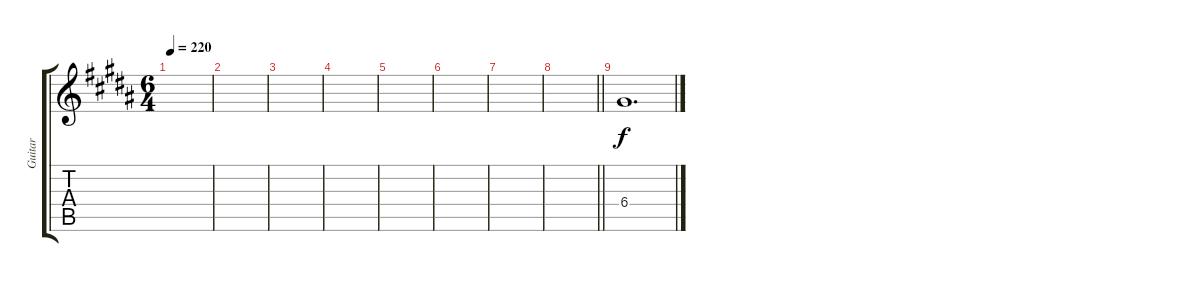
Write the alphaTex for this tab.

\track ("Guitar" "Guitar") {instrument acousticguitarsteel}
\staff {score tabs}
\tuning (E4 B3 G3 D3 A2 E2) {hide}
\ts (6 4)
\tempo 220
\clef g2
\ks g#minor
|
|
|
|
|
|
|
\barLineRight lightlight
|
6.4.1{d}
